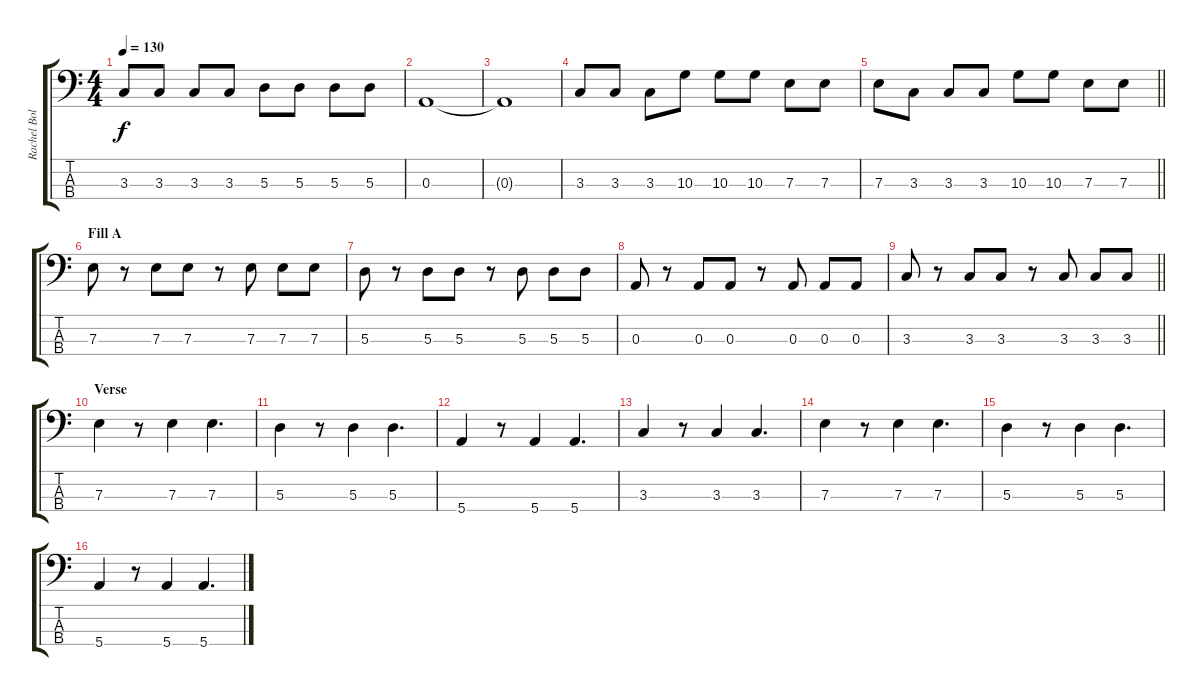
\track ("Rachel Bolan" "Rachel Bol") {instrument electricbassfinger}
\staff {score tabs}
\tuning (G2 D2 A1 E1) {hide}
\ts (4 4)
\tempo 130
\clef f4
\ks c
3.3.8{dy f} 3.3.8 3.3.8 3.3.8 5.3.8 5.3.8 5.3.8 5.3.8 |
0.3.1 |
0.3{t}.1 |
3.3.8 3.3.8 3.3.8 10.3.8 10.3.8 10.3.8 7.3.8 7.3.8 |
\barLineRight lightlight
7.3.8 3.3.8 3.3.8 3.3.8 10.3.8 10.3.8 7.3.8 7.3.8 |
\section ("" "Fill A")
7.3.8 r.8 7.3.8 7.3.8 r.8 7.3.8 7.3.8 7.3.8 |
5.3.8 r.8 5.3.8 5.3.8 r.8 5.3.8 5.3.8 5.3.8 |
0.3.8 r.8 0.3.8 0.3.8 r.8 0.3.8 0.3.8 0.3.8 |
\barLineRight lightlight
3.3.8 r.8 3.3.8 3.3.8 r.8 3.3.8 3.3.8 3.3.8 |
\section ("" "Verse")
7.3.4 r.8 7.3.4 7.3.4{d} |
5.3.4 r.8 5.3.4 5.3.4{d} |
5.4.4 r.8 5.4.4 5.4.4{d} |
3.3.4 r.8 3.3.4 3.3.4{d} |
7.3.4 r.8 7.3.4 7.3.4{d} |
5.3.4 r.8 5.3.4 5.3.4{d} |
5.4.4 r.8 5.4.4 5.4.4{d}
